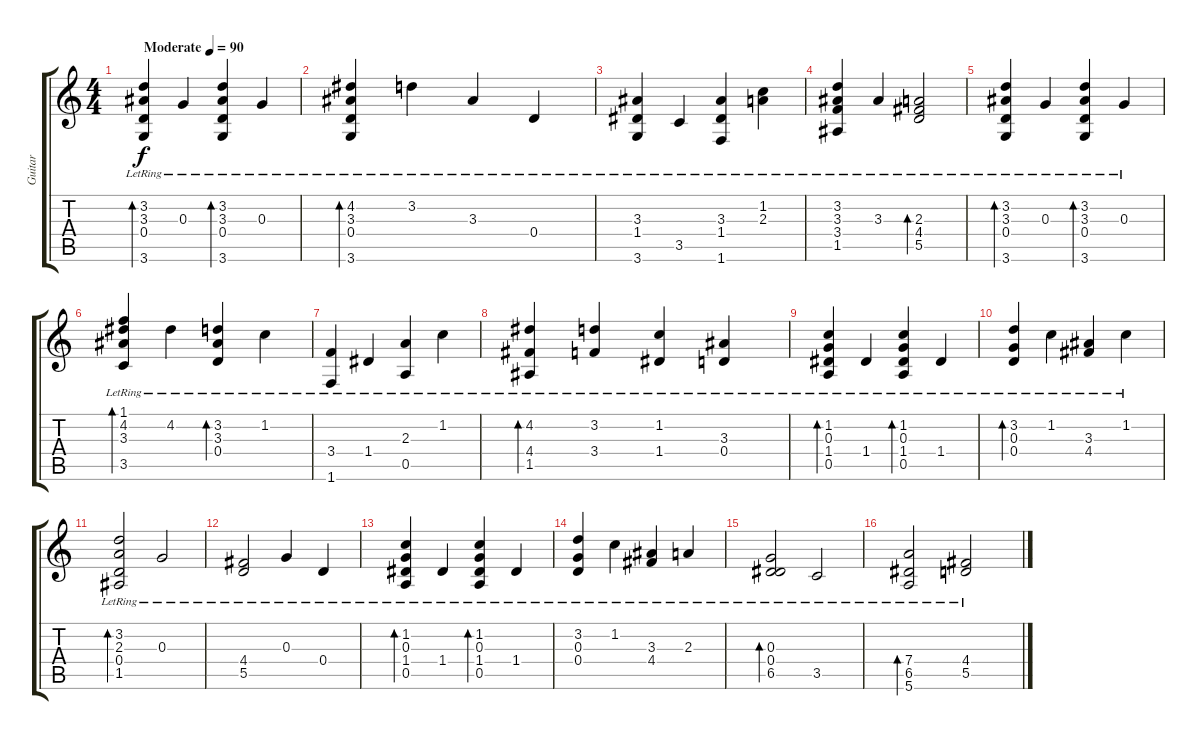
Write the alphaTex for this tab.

\track ("Guitar" "Guitar") {instrument acousticguitarnylon}
\staff {score tabs}
\tuning (E4 B3 G3 D3 A2 E2) {hide}
\ts (4 4)
\tempo (90 "Moderate")
\clef g2
\ks c
(3.2{lr} 3.3{lr} 0.4{lr} 3.6{lr}).4{bd 120 dy f instrument acousticguitarnylon} 0.3{lr}.4 (3.2{lr} 3.3{lr} 0.4{lr} 3.6{lr}).4{bd 60} 0.3{lr}.4 |
(4.2{lr} 3.3{lr} 0.4{lr} 3.6).4{bd 60} 3.2{lr}.4 3.3{lr}.4 0.4{lr}.4 |
(3.3{lr} 1.4{lr} 3.6{lr}).4 3.5{lr}.4 (3.3{lr} 1.4{lr} 1.6{lr}).4 (1.2{lr} 2.3{lr}).4 |
(3.2{lr} 3.3{lr} 3.4{lr} 1.5{lr}).4 3.3{lr}.4 (2.3{lr} 4.4{lr} 5.5{lr}).2{bd 480} |
(3.2{lr} 3.3{lr} 0.4{lr} 3.6{lr}).4{bd 120} 0.3{lr}.4 (3.2{lr} 3.3{lr} 0.4{lr} 3.6{lr}).4{bd 60} 0.3{lr}.4 |
(1.1{lr} 4.2{lr} 3.3{lr} 3.5{lr}).4{bd 120} 4.2{lr}.4 (3.2{lr} 3.3{lr} 0.4{lr}).4{bd 120} 1.2{lr}.4 |
(3.4{lr} 1.6{lr}).4 1.4{lr}.4 (2.3{lr} 0.5{lr}).4 1.2{lr}.4 |
(4.2{lr} 4.4{lr} 1.5{lr}).4{bd 120} (3.2{lr} 3.4{lr}).4 (1.2{lr} 1.4{lr}).4 (3.3{lr} 0.4{lr}).4 |
(1.2{lr} 0.3{lr} 1.4{lr} 0.5{lr}).4{bd 120} 1.4{lr}.4 (1.2{lr} 0.3{lr} 1.4{lr} 0.5{lr}).4{bd 120} 1.4{lr}.4 |
(3.2{lr} 0.3{lr} 0.4{lr}).4{bd 120} 1.2{lr}.4 (3.3{lr} 4.4{lr}).4 1.2{lr}.4 |
(3.2{lr} 2.3{lr} 0.4{lr} 1.5{lr}).2{bd 120} 0.3{lr}.2 |
(4.4{lr} 5.5{lr}).2 0.3{lr}.4 0.4{lr}.4 |
(1.2{lr} 0.3{lr} 1.4{lr} 0.5{lr}).4{bd 120} 1.4{lr}.4 (1.2{lr} 0.3{lr} 1.4{lr} 0.5{lr}).4{bd 120} 1.4{lr}.4 |
(3.2{lr} 0.3{lr} 0.4{lr}).4 1.2{lr}.4 (3.3{lr} 4.4{lr}).4 2.3{lr}.4 |
(0.3{lr} 0.4{lr} 6.5{lr}).2{bd 120} 3.5{lr}.2 |
(7.4{lr} 6.5{lr} 5.6{lr}).2{bd 120} (4.4{lr} 5.5{lr}).2
